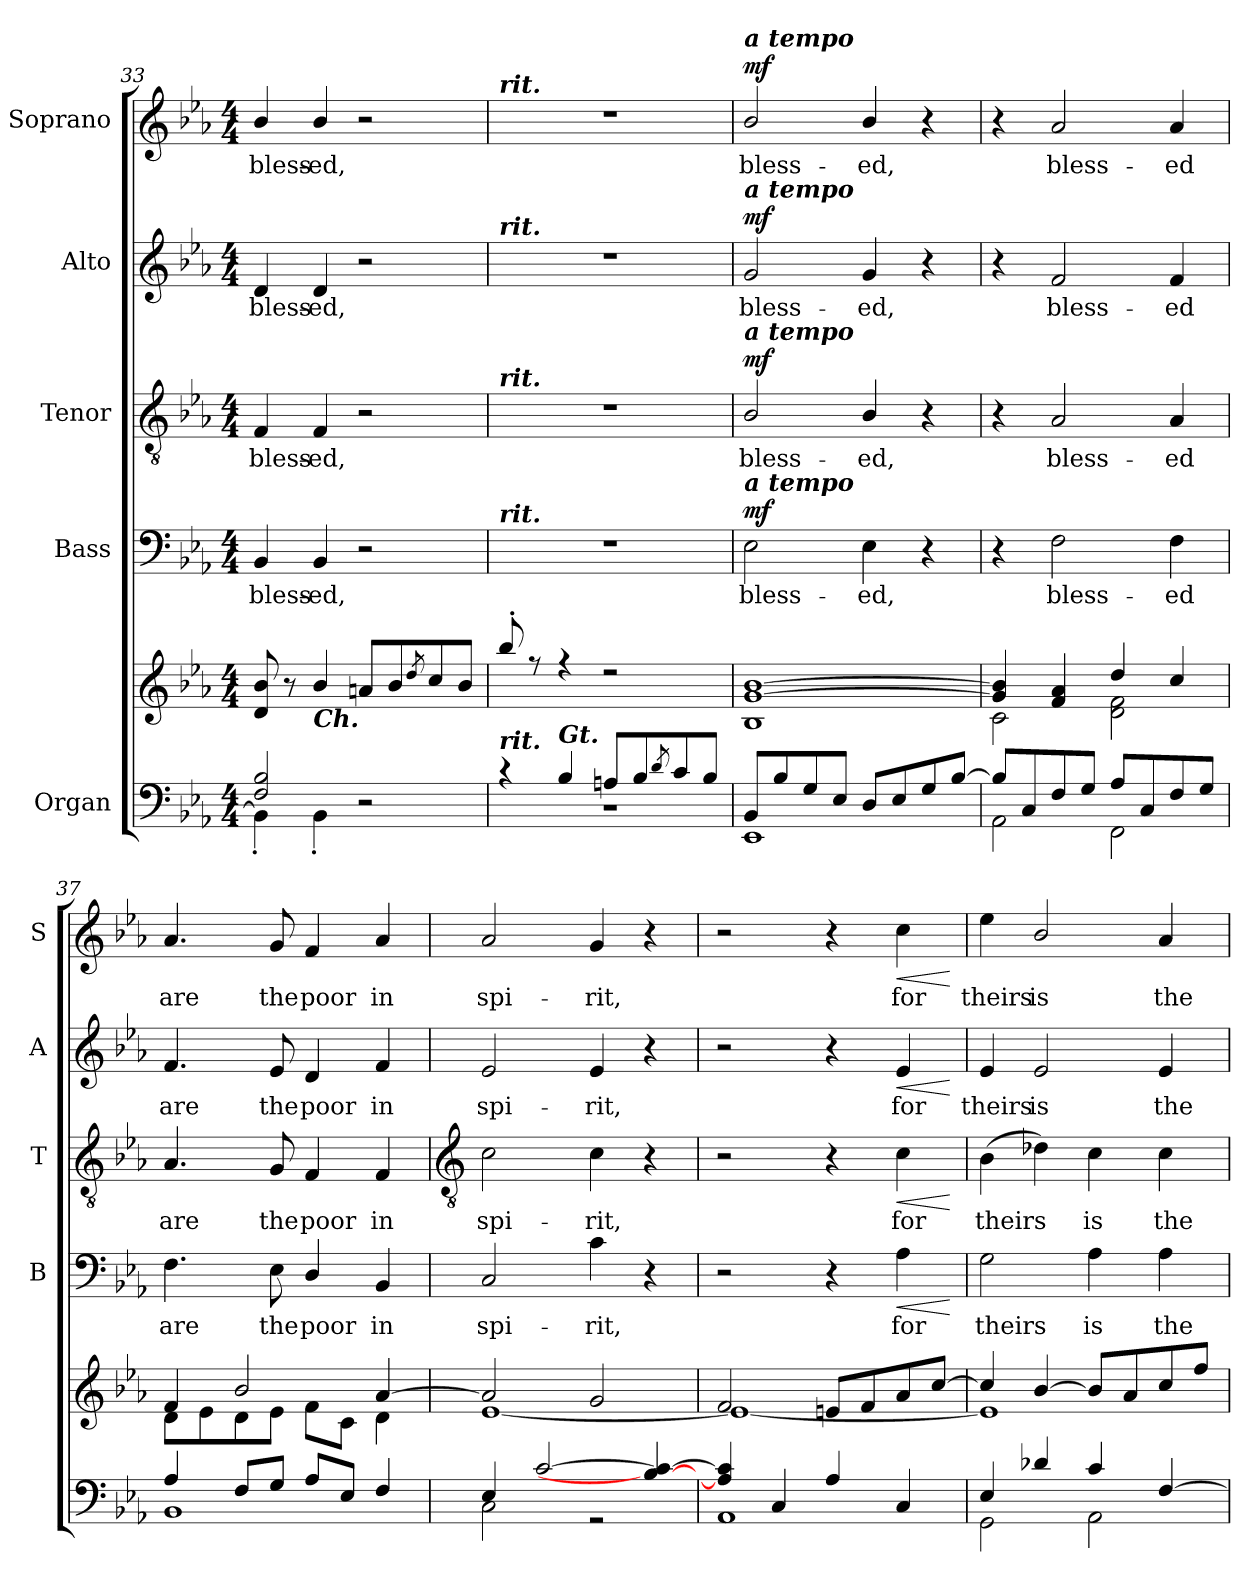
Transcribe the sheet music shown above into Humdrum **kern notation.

**kern	**kern	**kern	**text	**dynam	**kern	**text	**dynam	**kern	**text	**dynam	**kern	**text	**dynam
*part5	*part5	*part4	*part4	*part4	*part3	*part3	*part3	*part2	*part2	*part2	*part1	*part1	*part1
*staff6	*staff5	*staff4	*staff4	*staff4	*staff3	*staff3	*staff3	*staff2	*staff2	*staff2	*staff1	*staff1	*staff1
*I"Organ	*	*I"Bass	*	*	*I"Tenor	*	*	*I"Alto	*	*	*I"Soprano	*	*
*	*	*I'B	*	*	*I'T	*	*	*I'A	*	*	*I'S	*	*
*clefF4	*clefG2	*clefF4	*	*	*clefGv2	*	*	*clefG2	*	*	*clefG2	*	*
*k[b-e-a-]	*k[b-e-a-]	*k[b-e-a-]	*	*	*k[b-e-a-]	*	*	*k[b-e-a-]	*	*	*k[b-e-a-]	*	*
*E-:	*E-:	*E-:	*	*	*E-:	*	*	*E-:	*	*	*E-:	*	*
*M4/4	*M4/4	*M4/4	*	*	*M4/4	*	*	*M4/4	*	*	*M4/4	*	*
=33	=33	=33	=33	=33	=33	=33	=33	=33	=33	=33	=33	=33	=33
*^	*^	*	*	*	*	*	*	*	*	*	*	*	*
!	!	!	!	!	!LO:LY:b	!	!	!LO:LY:b	!	!	!LO:LY:b	!	!	!LO:LY:b	!
2F/ 2B-/	4BB-'\]	8d/ 8b-/	2ryy	4BB-/	bless-	.	4F/	bless-	.	4d/	bless-	.	4b-/	bless-	.
.	.	8r	.	.	.	.	.	.	.	.	.	.	.	.	.
!	!	!LO:TX:b:Bi:t=Ch.	!	!	!	!	!	!	!	!	!	!	!	!	!
!	!	!	!	!	!LO:LY:b	!	!	!LO:LY:b	!	!	!LO:LY:b	!	!	!LO:LY:b	!
.	4BB-'\	4b-/	.	4BB-/	-ed,	.	4F/	-ed,	.	4d/	-ed,	.	4b-/	-ed,	.
2r	2ryy	8an/L	8ryy	2r	.	.	2r	.	.	2r	.	.	2r	.	.
.	.	8b-/	4.ryy	.	.	.	.	.	.	.	.	.	.	.	.
.	.	8qdd/	.	.	.	.	.	.	.	.	.	.	.	.	.
.	.	8cc/	.	.	.	.	.	.	.	.	.	.	.	.	.
.	.	8b-/J	.	.	.	.	.	.	.	.	.	.	.	.	.
=34	=34	=34	=34	=34	=34	=34	=34	=34	=34	=34	=34	=34	=34	=34	=34
!	!	!	!	!	!	!	!	!	!	!	!	!	!LO:TX:a:Bi:t=rit.	!	!
!	!	!	!	!	!	!	!	!	!	!LO:TX:a:Bi:t=rit.	!	!	!	!	!
!	!	!	!	!	!	!	!LO:TX:a:Bi:t=rit.	!	!	!	!	!	!	!	!
!	!	!	!	!LO:TX:a:Bi:t=rit.	!	!	!	!	!	!	!	!	!	!	!
!LO:TX:a:Bi:t=rit.	!	!	!	!	!	!	!	!	!	!	!	!	!	!	!
4r	1r	8bb-'/	1ryy	1r	.	.	1r	.	.	1r	.	.	1r	.	.
.	.	8r	.	.	.	.	.	.	.	.	.	.	.	.	.
!LO:TX:a:Bi:t=Gt.	!	!	!	!	!	!	!	!	!	!	!	!	!	!	!
4B-/	.	4r	.	.	.	.	.	.	.	.	.	.	.	.	.
8An/L	.	2r	.	.	.	.	.	.	.	.	.	.	.	.	.
8B-/	.	.	.	.	.	.	.	.	.	.	.	.	.	.	.
8qd	.	.	.	.	.	.	.	.	.	.	.	.	.	.	.
8c/	.	.	.	.	.	.	.	.	.	.	.	.	.	.	.
8B-/J	.	.	.	.	.	.	.	.	.	.	.	.	.	.	.
=35	=35	=35	=35	=35	=35	=35	=35	=35	=35	=35	=35	=35	=35	=35	=35
!	!	!	!	!	!	!	!	!	!	!	!	!	!LO:TX:a:Bi:t=a tempo	!	!
!	!	!	!	!	!	!	!	!	!	!LO:TX:a:Bi:t=a tempo	!	!	!	!	!
!	!	!	!	!	!	!	!LO:TX:a:Bi:t=a tempo	!	!	!	!	!	!	!	!
!	!	!	!	!LO:TX:a:Bi:t=a tempo	!	!	!	!	!	!	!	!	!	!	!
!	!	!	!	!	!LO:LY:b	!LO:DY:b	!	!LO:LY:b	!LO:DY:b	!	!LO:LY:b	!LO:DY:b	!	!LO:LY:b	!LO:DY:b
8BB-/L	1EE-\	[1g/ [1b-/	1B-\	2E-\	bless-	mf	2B-/	bless-	mf	2g/	bless-	mf	2b-/	bless-	mf
8B-/	.	.	.	.	.	.	.	.	.	.	.	.	.	.	.
8G/	.	.	.	.	.	.	.	.	.	.	.	.	.	.	.
8E-/J	.	.	.	.	.	.	.	.	.	.	.	.	.	.	.
!	!	!	!	!	!LO:LY:b	!	!	!LO:LY:b	!	!	!LO:LY:b	!	!	!LO:LY:b	!
8D/L	.	.	.	4E-\	-ed,	.	4B-/	-ed,	.	4g/	-ed,	.	4b-/	-ed,	.
8E-/	.	.	.	.	.	.	.	.	.	.	.	.	.	.	.
8G/	.	.	.	4r	.	.	4r	.	.	4r	.	.	4r	.	.
[8B-/J	.	.	.	.	.	.	.	.	.	.	.	.	.	.	.
=36	=36	=36	=36	=36	=36	=36	=36	=36	=36	=36	=36	=36	=36	=36	=36
8B-/L]	2AA-\	4g/] 4b-/]	2c\	4r	.	.	4r	.	.	4r	.	.	4r	.	.
8C/	.	.	.	.	.	.	.	.	.	.	.	.	.	.	.
!	!	!	!	!	!LO:LY:b	!	!	!LO:LY:b	!	!	!LO:LY:b	!	!	!LO:LY:b	!
8F/	.	4f/ 4a-/	.	2F	bless-	.	2A-	bless-	.	2f	bless-	.	2a-	bless-	.
8G/J	.	.	.	.	.	.	.	.	.	.	.	.	.	.	.
8A-/L	2FF\	4dd/	2d\ 2f\	.	.	.	.	.	.	.	.	.	.	.	.
8C/	.	.	.	.	.	.	.	.	.	.	.	.	.	.	.
!	!	!	!	!	!LO:LY:b	!	!	!LO:LY:b	!	!	!LO:LY:b	!	!	!LO:LY:b	!
8F/	.	4cc/	.	4F	-ed	.	4A-	-ed	.	4f	-ed	.	4a-	-ed	.
8G/J	.	.	.	.	.	.	.	.	.	.	.	.	.	.	.
=37	=37	=37	=37	=37	=37	=37	=37	=37	=37	=37	=37	=37	=37	=37	=37
!	!	!	!	!	!LO:LY:b	!	!	!LO:LY:b	!	!	!LO:LY:b	!	!	!LO:LY:b	!
4A-/	1BB-\	4f/	8d\L	4.F	are	.	4.A-	are	.	4.f	are	.	4.a-	are	.
.	.	.	8e-\	.	.	.	.	.	.	.	.	.	.	.	.
8F/L	.	2b-/	8d\	.	.	.	.	.	.	.	.	.	.	.	.
!	!	!	!	!	!LO:LY:b	!	!	!LO:LY:b	!	!	!LO:LY:b	!	!	!LO:LY:b	!
8G/J	.	.	8e-\J	8E-	the	.	8G	the	.	8e-	the	.	8g	the	.
!	!	!	!	!	!LO:LY:b	!	!	!LO:LY:b	!	!	!LO:LY:b	!	!	!LO:LY:b	!
8A-/L	.	.	8f\L	4D/	poor	.	4F	poor	.	4d	poor	.	4f	poor	.
8E-/J	.	.	8c\J	.	.	.	.	.	.	.	.	.	.	.	.
!	!	!	!	!	!LO:LY:b	!	!	!LO:LY:b	!	!	!LO:LY:b	!	!	!LO:LY:b	!
4F/	.	[4a-/	4d\	4BB-	in	.	4F	in	.	4f	in	.	4a-	in	.
!!LO:LB:g=z
=38	=38	=38	=38	=38	=38	=38	=38	=38	=38	=38	=38	=38	=38	=38	=38
*	*	*	*	*	*	*	*clefGv2	*	*	*	*	*	*	*	*
!	!	!	!	!	!LO:LY:b	!	!	!LO:LY:b	!	!	!LO:LY:b	!	!	!LO:LY:b	!
4E-/	2C\	2a-]	[1e-\	2C	spi-	.	2c	spi-	.	2e-	spi-	.	2a-	spi-	.
[2c/	.	.	.	.	.	.	.	.	.	.	.	.	.	.	.
!	!	!	!	!	!LO:LY:b	!	!	!LO:LY:b	!	!	!LO:LY:b	!	!	!LO:LY:b	!
.	2r	2g	.	4c	-rit,	.	4c	-rit,	.	4e-	-rit,	.	4g	-rit,	.
4B-/_ 4c/_	.	.	.	4r	.	.	4r	.	.	4r	.	.	4r	.	.
=39	=39	=39	=39	=39	=39	=39	=39	=39	=39	=39	=39	=39	=39	=39	=39
4A-/] 4c/]	1AA-\	2f	1e-\_	2r	.	.	2r	.	.	2r	.	.	2r	.	.
4C/	.	.	.	.	.	.	.	.	.	.	.	.	.	.	.
4A-/	.	8enL	.	4r	.	.	4r	.	.	4r	.	.	4r	.	.
.	.	8f	.	.	.	.	.	.	.	.	.	.	.	.	.
!	!	!	!	!	!LO:LY:b	!LO:HP:b	!	!LO:LY:b	!LO:HP:b	!	!LO:LY:b	!LO:HP:b	!	!LO:LY:b	!LO:HP:b
4C/	.	8a-	.	4A-	for	<	4c	for	<	4e-	for	<	4cc	for	<
.	.	[8ccJ	.	.	.	.	.	.	.	.	.	.	.	.	.
*v	*v	*	*	*	*	*	*	*	*	*	*	*	*	*	*
*	*v	*v	*	*	*	*	*	*	*	*	*	*	*	*
.	.	.	.	[	.	.	[	.	.	[	.	.	[
=40	=40	=40	=40	=40	=40	=40	=40	=40	=40	=40	=40	=40	=40
*^	*^	*	*	*	*	*	*	*	*	*	*	*	*
!	!	!	!	!	!LO:LY:b	!	!	!LO:LY:b	!	!	!LO:LY:b	!	!	!LO:LY:b	!
4E-/	2GG\	4cc/]	1e-\]	2G	theirs	.	(>4B-\	theirs	.	4e-	theirs	.	4ee-	theirs	.
!	!	!	!	!	!	!	!	!	!	!	!LO:LY:b	!	!	!LO:LY:b	!
4d-X/	.	[4b-/	.	.	.	.	4d-X)	.	.	2e-	is	.	2b-/	is	.
!	!	!	!	!	!LO:LY:b	!	!	!LO:LY:b	!	!	!	!	!	!	!
4c/	2AA-\	8b-/L]	.	4A-\	is	.	4c	is	.	.	.	.	.	.	.
.	.	8a-/	.	.	.	.	.	.	.	.	.	.	.	.	.
!	!	!	!	!	!LO:LY:b	!	!	!LO:LY:b	!	!	!LO:LY:b	!	!	!LO:LY:b	!
[4F/	.	8cc/	.	4A-	the	.	4c	the	.	4e-	the	.	4a-	the	.
.	.	8ff/J	.	.	.	.	.	.	.	.	.	.	.	.	.
*v	*v	*	*	*	*	*	*	*	*	*	*	*	*	*	*
*	*v	*v	*	*	*	*	*	*	*	*	*	*	*	*
=	=	=	=	=	=	=	=	=	=	=	=	=	=
*-	*-	*-	*-	*-	*-	*-	*-	*-	*-	*-	*-	*-	*-
